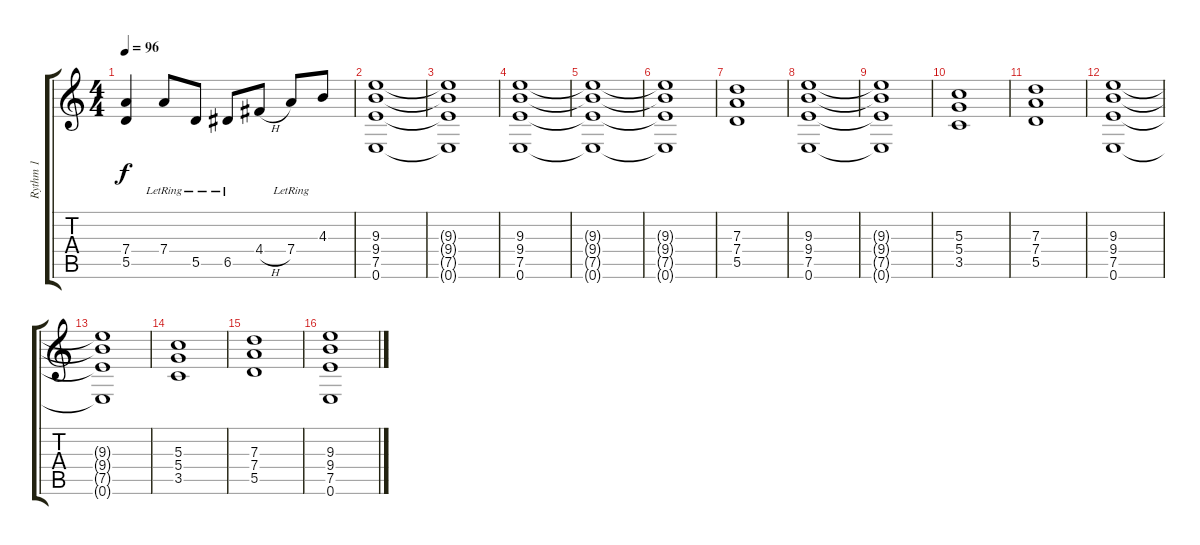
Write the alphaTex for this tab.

\track ("Rythm 1" "Rythm 1") {instrument overdrivenguitar}
\staff {score tabs}
\tuning (E4 B3 G3 D3 A2 E2) {hide}
\ts (4 4)
\tempo 96
\clef g2
\ks c
(7.4 5.5).4{dy f} 7.4{lr}.8 5.5{lr}.8 6.5{lr}.8 4.4{h}.8 7.4{lr}.8 4.3.8 |
(9.3 9.4 7.5 0.6).1 |
(9.3{t} 9.4{t} 7.5{t} 0.6{t}).1 |
(9.3 9.4 7.5 0.6).1 |
(9.3{t} 9.4{t} 7.5{t} 0.6{t}).1 |
(9.3{t} 9.4{t} 7.5{t} 0.6{t}).1 |
(7.3 7.4 5.5).1 |
(9.3 9.4 7.5 0.6).1 |
(9.3{t} 9.4{t} 7.5{t} 0.6{t}).1 |
(5.3 5.4 3.5).1 |
(7.3 7.4 5.5).1 |
(9.3 9.4 7.5 0.6).1 |
(9.3{t} 9.4{t} 7.5{t} 0.6{t}).1 |
(5.3 5.4 3.5).1 |
(7.3 7.4 5.5).1 |
(9.3 9.4 7.5 0.6).1
